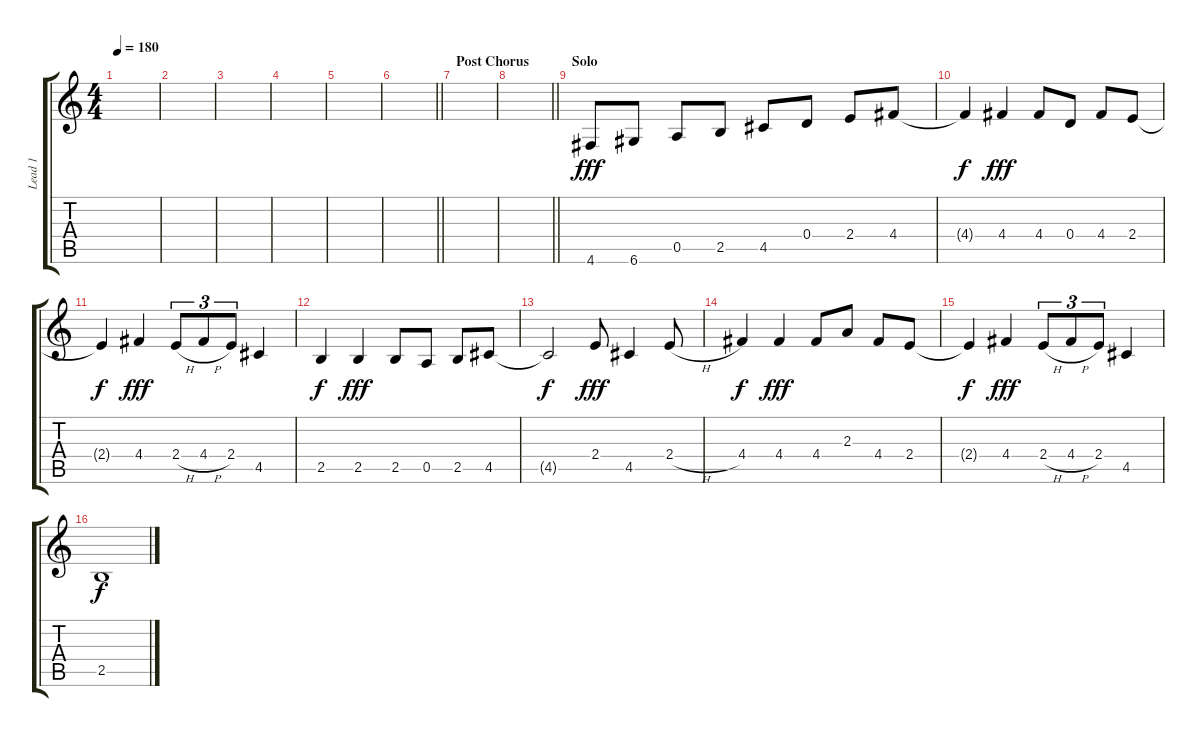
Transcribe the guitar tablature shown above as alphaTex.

\track ("Lead 1" "Lead 1") {instrument overdrivenguitar}
\staff {score tabs}
\tuning (E4 B3 G3 D3 A2 D2) {hide}
\ts (4 4)
\tempo 180
\clef g2
\ks c
|
|
|
|
|
\barLineRight lightlight
|
\section ("" "Post Chorus")
|
\barLineRight lightlight
|
\section ("" "Solo")
4.6.8{dy fff} 6.6.8 0.5.8 2.5.8 4.5.8 0.4.8 2.4.8 4.4.8 |
4.4{t}.4{dy f} 4.4.4{dy fff} 4.4.8 0.4.8 4.4.8 2.4.8 |
2.4{t}.4{dy f} 4.4.4{dy fff} 2.4{h}.8{tu (3 2)} 4.4{h}.8{tu (3 2)} 2.4.8{tu (3 2)} 4.5.4 |
2.5.4{dy f} 2.5.4{dy fff} 2.5.8 0.5.8 2.5.8 4.5.8 |
4.5{t}.2{dy f} 2.4.8{dy fff} 4.5.4 2.4{h}.8 |
4.4.4{dy f} 4.4.4{dy fff} 4.4.8 2.3.8 4.4.8 2.4.8 |
2.4{t}.4{dy f} 4.4.4{dy fff} 2.4{h}.8{tu (3 2)} 4.4{h}.8{tu (3 2)} 2.4.8{tu (3 2)} 4.5.4 |
2.5.1{dy f}
